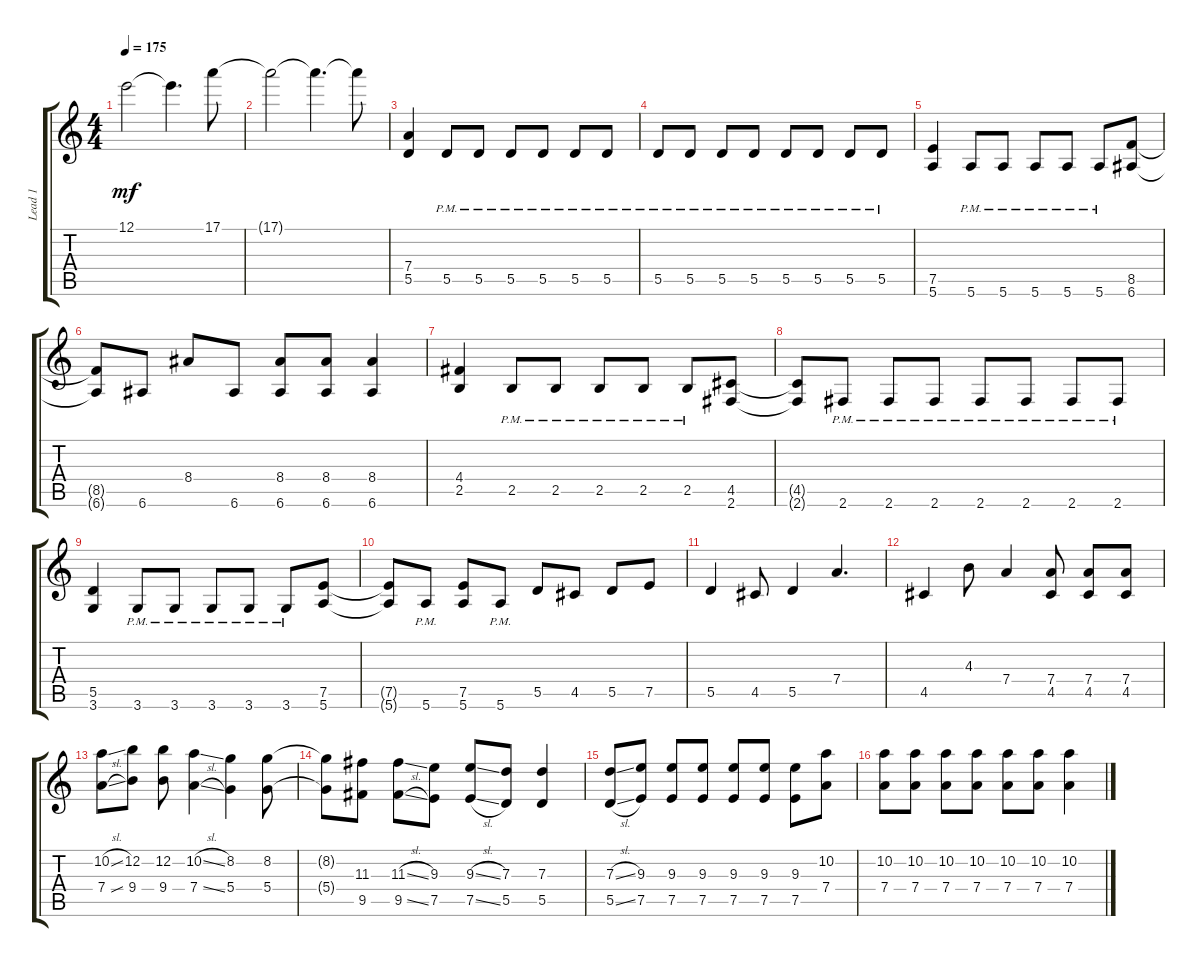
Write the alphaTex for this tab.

\track ("Lead 1" "Lead 1") {instrument overdrivenguitar}
\staff {score tabs}
\tuning (E4 B3 G3 D3 A2 E2) {hide}
\ts (4 4)
\tempo 175
\clef g2
\ks c
12.1.2{dy mf} 12.1{t}.4{d} 17.1.8 |
17.1{t}.2 17.1{t}.4{d} 17.1{t}.8 |
(7.4 5.5).4 5.5{pm}.8 5.5{pm}.8 5.5{pm}.8 5.5{pm}.8 5.5{pm}.8 5.5{pm}.8 |
5.5{pm}.8 5.5{pm}.8 5.5{pm}.8 5.5{pm}.8 5.5{pm}.8 5.5{pm}.8 5.5{pm}.8 5.5{pm}.8 |
(7.5 5.6).4 5.6{pm}.8 5.6{pm}.8 5.6{pm}.8 5.6{pm}.8 5.6{pm}.8 (8.5 6.6).8 |
(8.5{t} 6.6{t}).8 6.6.8 8.4.8 6.6.8 (8.4 6.6).8 (8.4 6.6).8 (8.4 6.6).4 |
(4.4 2.5).4 2.5{pm}.8 2.5{pm}.8 2.5{pm}.8 2.5{pm}.8 2.5{pm}.8 (4.5 2.6).8 |
(4.5{t} 2.6{t}).8 2.6{pm}.8 2.6{pm}.8 2.6{pm}.8 2.6{pm}.8 2.6{pm}.8 2.6{pm}.8 2.6{pm}.8 |
(5.5 3.6).4 3.6{pm}.8 3.6{pm}.8 3.6{pm}.8 3.6{pm}.8 3.6{pm}.8 (7.5 5.6).8 |
(7.5{t} 5.6{t}).8 5.6{pm}.8 (7.5 5.6).8 5.6{pm}.8 5.5.8 4.5.8 5.5.8 7.5.8 |
5.5.4 4.5.8 5.5.4 7.4.4{d} |
4.5.4 4.3.8 7.4.4 (7.4 4.5).8 (7.4 4.5).8 (7.4 4.5).8 |
(10.2{sl} 7.4{sl}).8 (12.2 9.4).8 (12.2 9.4).8 (10.2{sl} 7.4{sl}).4 (8.2 5.4).4 (8.2 5.4).8 |
(8.2{t} 5.4{t}).8 (11.3 9.5).8 (11.3{sl} 9.5{sl}).8 (9.3 7.5).8 (9.3{sl} 7.5{sl}).8 (7.3 5.5).8 (7.3 5.5).4 |
(7.3{sl} 5.5{sl}).8 (9.3 7.5).8 (9.3 7.5).8 (9.3 7.5).8 (9.3 7.5).8 (9.3 7.5).8 (9.3 7.5).8 (10.2 7.4).8 |
(10.2 7.4).8 (10.2 7.4).8 (10.2 7.4).8 (10.2 7.4).8 (10.2 7.4).8 (10.2 7.4).8 (10.2 7.4).4
